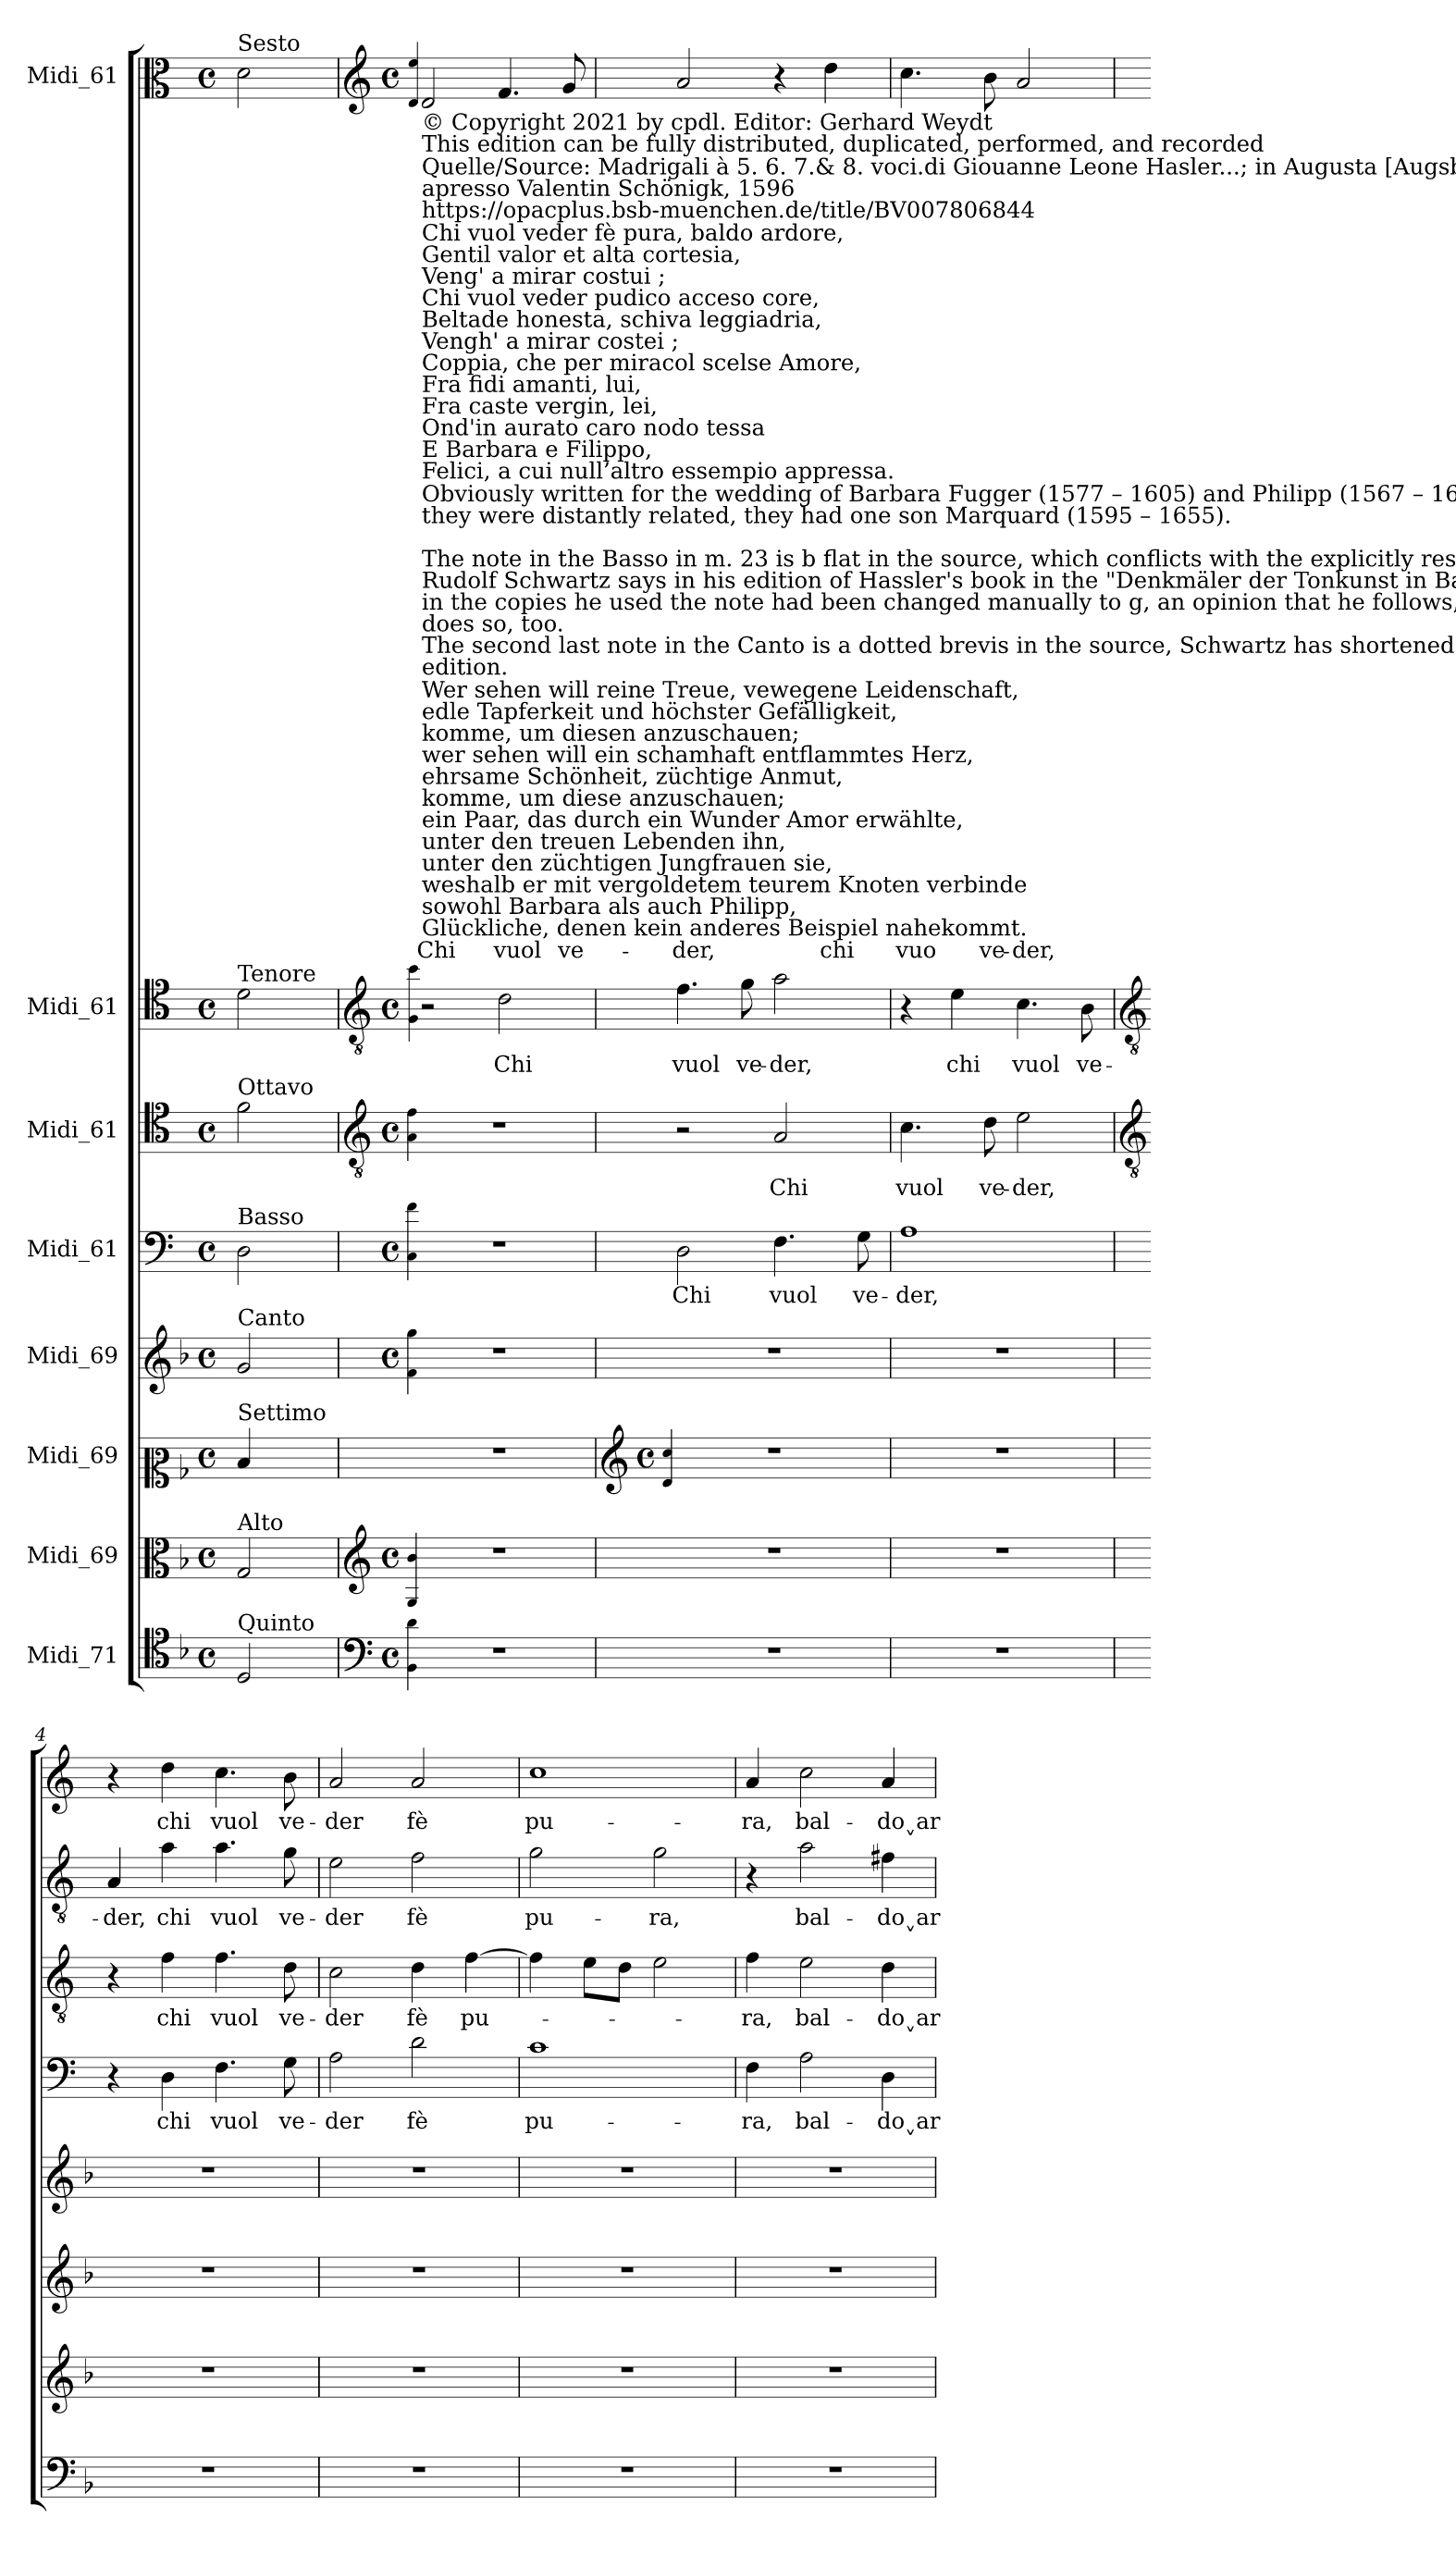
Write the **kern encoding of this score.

**kern	**kern	**kern	**kern	**kern	**text	**kern	**text	**kern	**text	**kern	**text
*part8	*part7	*part6	*part5	*part4	*part4	*part3	*part3	*part2	*part2	*part1	*part1
*staff8	*staff7	*staff6	*staff5	*staff4	*staff4	*staff3	*staff3	*staff2	*staff2	*staff1	*staff1
*I"Midi_71	*I"Midi_69	*I"Midi_69	*I"Midi_69	*I"Midi_61	*	*I"Midi_61	*	*I"Midi_61	*	*I"Midi_61	*
*clefC4	*clefC3	*clefC2	*clefG2	*clefF4	*	*clefC4	*	*clefC4	*	*clefC3	*
*	*	*	*	*ITrd4c7	*	*ITrd4c7	*	*ITrd4c7	*	*ITrd4c7	*
*k[b-]	*k[b-]	*k[b-]	*k[b-]	*k[b-]	*	*k[b-]	*	*k[b-]	*	*k[b-]	*
*F:	*F:	*F:	*F:	*F:	*	*F:	*	*F:	*	*F:	*
*M4/4	*M4/4	*M4/4	*M4/4	*M4/4	*	*M4/4	*	*M4/4	*	*M4/4	*
*met(c)	*met(c)	*met(c)	*met(c)	*met(c)	*	*met(c)	*	*met(c)	*	*met(c)	*
=	=	=	=	=	=	=	=	=	=	=	=
2qqDyy	2qqGyy	2qqdyy	2qqgyy	.	.	.	.	.	.	.	.
!	!	!	!	!	!	!	!	!	!	!LO:TX:a:t=Sesto	!
!	!	!	!	!	!	!	!	!LO:TX:a:t=Tenore	!	!	!
!	!	!	!	!	!	!LO:TX:a:t=Ottavo	!	!	!	!	!
!	!	!	!	!LO:TX:a:t=Basso	!	!	!	!	!	!	!
!	!	!	!LO:TX:a:t=Canto	!	!	!	!	!	!	!	!
!	!	!LO:TX:a:t=Settimo	!	!	!	!	!	!	!	!	!
!	!LO:TX:a:t=Alto	!	!	!	!	!	!	!	!	!	!
!LO:TX:a:t=Quinto	!	!	!	!	!	!	!	!	!	!	!
2D	2G	4d	2g	2GG	.	2B-	.	2G	.	2G	.
.	.	4ryy	.	.	.	.	.	.	.	.	.
4qqDyy	.	.	.	.	.	.	.	.	.	.	.
!!LO:LB:g=z
=1	=1	=1	=1	=1	=1	=1	=1	=1	=1	=1	=1
*clefF4	*clefG2	*	*	*	*	*clefGv2	*	*clefGv2	*	*clefG2	*
*M4/4	*M4/4	*	*M4/4	*M4/4	*	*M4/4	*	*M4/4	*	*M4/4	*
*met(c)	*met(c)	*	*met(c)	*met(c)	*	*met(c)	*	*met(c)	*	*met(c)	*
4qqBB- 4qqd	4qqG 4qqb-	.	4qqf 4qqgg	4qqFF 4qqB-	.	4qqD 4qqB-	.	4qqC 4qqf	.	4qqG 4qqa	.
!	!	!	!	!	!	!	!	!	!	!LO:TX:b:t=© Copyright 2021 by cpdl. Editor&colon; Gerhard Weydt\nThis edition can be fully distributed, duplicated, performed, and recorded	!
!	!	!	!	!	!	!	!	!	!	!LO:TX:b:t=Quelle/Source&colon; Madrigali à 5. 6. 7.& 8. voci.di Giouanne Leone Hasler...; in Augusta [Augsburg],\napresso Valentin Schönigk, 1596\nhttps&colon;//opacplus.bsb-muenchen.de/title/BV007806844	!
!	!	!	!	!	!	!	!	!	!	!LO:TX:b:t=Chi vuol veder fè pura, baldo ardore,\nGentil valor et alta cortesia,\nVeng' a mirar costui ;\nChi vuol veder pudico acceso core,\nBeltade honesta, schiva leggiadria,\nVengh' a mirar costei ;\nCoppia, che per miracol scelse Amore,\nFra fidi amanti, lui,\nFra caste vergin, lei,\nOnd'in aurato caro nodo tessa\nE Barbara e Filippo,\nFelici, a cui null’altro essempio appressa.	!
!	!	!	!	!	!	!	!	!	!	!LO:TX:b:t=Obviously written for the wedding of Barbara Fugger (1577 – 1605) and Philipp (1567 – 1601) Fugger in 1594;\nthey were distantly related, they had one son Marquard (1595 – 1655).\n\nThe note in the Basso in m. 23 is b flat in the source, which conflicts with the explicitly resolved b in the tenor.\nRudolf  Schwartz says in his edition of Hassler's book in the "Denkmäler der Tonkunst in Bayern" (1910) that\nin the copies he used the note had been changed manually to g, an opinion that he follows, and this edition \ndoes so, too.\nThe second last note in the Canto is a dotted brevis in the source, Schwartz has shortened that to a brevis in his\nedition.	!
!	!	!	!	!	!	!	!	!	!	!LO:TX:b:t=Wer sehen will reine Treue, vewegene Leidenschaft,\nedle Tapferkeit und höchster Gefälligkeit,\nkomme, um diesen anzuschauen;\nwer sehen will ein schamhaft entflammtes Herz,\nehrsame Schönheit, züchtige Anmut,\nkomme, um diese anzuschauen;\nein Paar, das durch ein Wunder Amor erwählte,\nunter den treuen Lebenden ihn,\nunter den züchtigen Jungfrauen sie,\nweshalb er mit vergoldetem teurem Knoten verbinde\nsowohl Barbara als auch Philipp,\nGlückliche, denen kein anderes Beispiel nahekommt.	!
!	!	!	!	!	!	!	!	!	!	!	!LO:LY:b
1r	1r	1r	1r	1r	.	1r	.	2r	.	2G	Chi
!	!	!	!	!	!	!	!	!	!LO:LY:b	!	!LO:LY:b
.	.	.	.	.	.	.	.	2G	Chi	4.B-	vuol
!	!	!	!	!	!	!	!	!	!	!	!LO:LY:b
.	.	.	.	.	.	.	.	.	.	8c	ve-
!!LO:LB:g=z
=2	=2	=2	=2	=2	=2	=2	=2	=2	=2	=2	=2
*	*	*clefG2	*	*	*	*	*	*	*	*	*
*	*	*M4/4	*	*	*	*	*	*	*	*	*
*	*	*met(c)	*	*	*	*	*	*	*	*	*
.	.	4qqd 4qqcc	.	.	.	.	.	.	.	.	.
!	!	!	!	!	!LO:LY:b	!	!	!	!LO:LY:b	!	!LO:LY:b
1r	1r	1r	1r	2GG	Chi	2r	.	4.B-	vuol	2d	-der,
!	!	!	!	!	!	!	!	!	!LO:LY:b	!	!
.	.	.	.	.	.	.	.	8c	ve-	.	.
!	!	!	!	!	!LO:LY:b	!	!LO:LY:b	!	!LO:LY:b	!	!
.	.	.	.	4.BB-	vuol	2D	Chi	2d	-der,	4r	.
!	!	!	!	!	!	!	!	!	!	!	!LO:LY:b
.	.	.	.	.	.	.	.	.	.	4g	chi
!	!	!	!	!	!LO:LY:b	!	!	!	!	!	!
.	.	.	.	8C	ve-	.	.	.	.	.	.
=3	=3	=3	=3	=3	=3	=3	=3	=3	=3	=3	=3
!	!	!	!	!	!LO:LY:b	!	!LO:LY:b	!	!	!	!LO:LY:b
1r	1r	1r	1r	1D	-der,	4.F	vuol	4r	.	4.f	vuo
!	!	!	!	!	!	!	!	!	!LO:LY:b	!	!
.	.	.	.	.	.	.	.	4A	chi	.	.
!	!	!	!	!	!	!	!LO:LY:b	!	!	!	!LO:LY:b
.	.	.	.	.	.	8G	ve-	.	.	8e	ve-
!	!	!	!	!	!	!	!LO:LY:b	!	!LO:LY:b	!	!LO:LY:b
.	.	.	.	.	.	2A	-der,	4.F	vuol	2d	-der,
!	!	!	!	!	!	!	!	!	!LO:LY:b	!	!
.	.	.	.	.	.	.	.	8E	ve-	.	.
!!LO:LB:g=z
=4	=4	=4	=4	=4	=4	=4	=4	=4	=4	=4	=4
*	*	*	*	*	*	*clefGv2	*	*clefGv2	*	*	*
!	!	!	!	!	!	!	!	!	!LO:LY:b	!	!
1r	1r	1r	1r	4r	.	4r	.	4D	-der,	4r	.
!	!	!	!	!	!LO:LY:b	!	!LO:LY:b	!	!LO:LY:b	!	!LO:LY:b
.	.	.	.	4GG	chi	4B-	chi	4d	chi	4g	chi
!	!	!	!	!	!LO:LY:b	!	!LO:LY:b	!	!LO:LY:b	!	!LO:LY:b
.	.	.	.	4.BB-	vuol	4.B-	vuol	4.d	vuol	4.f	vuol
!	!	!	!	!	!LO:LY:b	!	!LO:LY:b	!	!LO:LY:b	!	!LO:LY:b
.	.	.	.	8C	ve-	8G	ve-	8c	ve-	8e	ve-
!!LO:LB:g=z
=5	=5	=5	=5	=5	=5	=5	=5	=5	=5	=5	=5
!	!	!	!	!	!LO:LY:b	!	!LO:LY:b	!	!LO:LY:b	!	!LO:LY:b
1r	1r	1r	1r	2D	-der	2F	-der	2A	-der	2d	-der
!	!	!	!	!	!LO:LY:b	!	!LO:LY:b	!	!LO:LY:b	!	!LO:LY:b
.	.	.	.	2G	fè	4G	fè	2B-	fè	2d	fè
!	!	!	!	!	!	!	!LO:LY:b	!	!	!	!
.	.	.	.	.	.	[4B-	pu-	.	.	.	.
=6	=6	=6	=6	=6	=6	=6	=6	=6	=6	=6	=6
!	!	!	!	!	!LO:LY:b	!	!	!	!LO:LY:b	!	!LO:LY:b
1r	1r	1r	1r	1F	pu-	4B-]	.	2c	pu-	1f	pu-
.	.	.	.	.	.	8AL	.	.	.	.	.
.	.	.	.	.	.	8GJ	.	.	.	.	.
!	!	!	!	!	!	!	!	!	!LO:LY:b	!	!
.	.	.	.	.	.	2A	.	2c	-ra,	.	.
=7	=7	=7	=7	=7	=7	=7	=7	=7	=7	=7	=7
!	!	!	!	!	!LO:LY:b	!	!LO:LY:b	!	!	!	!LO:LY:b
1r	1r	1r	1r	4BB-	-ra,	4B-	-ra,	4r	.	4d	-ra,
!	!	!	!	!	!LO:LY:b	!	!LO:LY:b	!	!LO:LY:b	!	!LO:LY:b
.	.	.	.	2D	bal-	2A	bal-	2d	bal-	2f	bal-
!	!	!	!	!	!LO:LY:b	!	!LO:LY:b	!	!LO:LY:b	!	!LO:LY:b
.	.	.	.	4GG	-doˬar-	4G	-doˬar-	4Bn	-doˬar-	4d	-doˬar-
=	=	=	=	=	=	=	=	=	=	=	=
*-	*-	*-	*-	*-	*-	*-	*-	*-	*-	*-	*-
